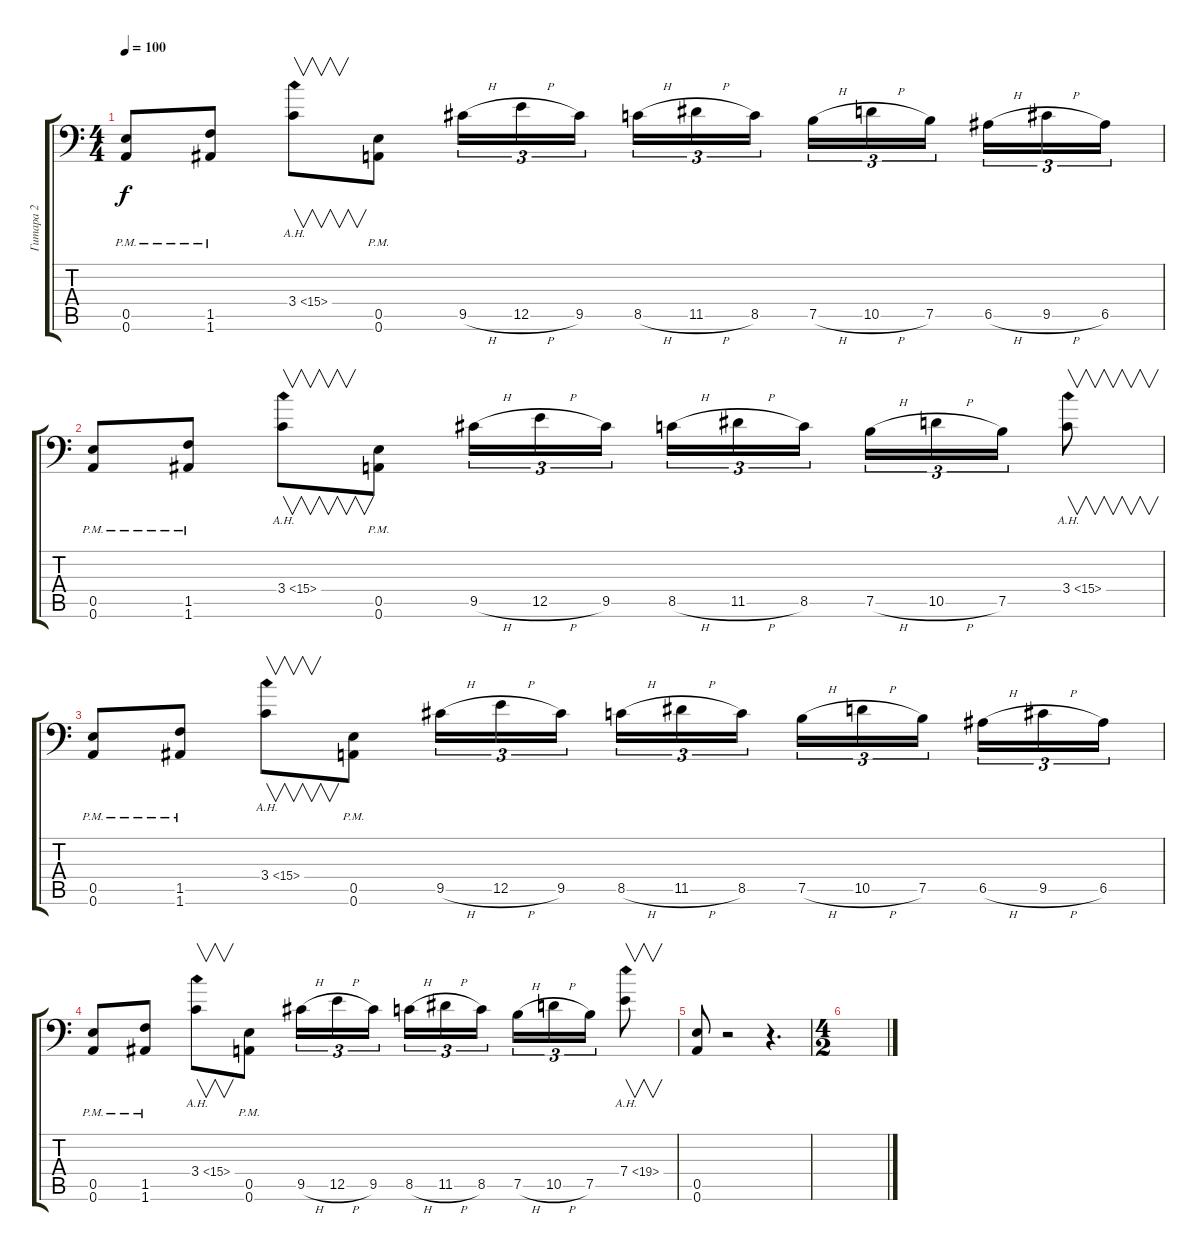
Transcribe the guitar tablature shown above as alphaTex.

\track ("Гитара 2" "Гитара 2") {instrument distortionguitar}
\staff {score tabs}
\tuning (B3 Gb3 D3 A2 E2 A1) {hide}
\ts (4 4)
\tempo 100
\clef f4
\ks c
(0.5{pm} 0.6{pm}).8{dy f} (1.5{pm} 1.6{pm}).8 3.4{ah 12}.8{v} (0.5{pm} 0.6{pm}).8 9.5{h}.16{tu (3 2)} 12.5{h}.16{tu (3 2)} 9.5.16{tu (3 2) beam splitsecondary} 8.5{h}.16{tu (3 2)} 11.5{h}.16{tu (3 2)} 8.5.16{tu (3 2)} 7.5{h}.16{tu (3 2)} 10.5{h}.16{tu (3 2)} 7.5.16{tu (3 2) beam splitsecondary} 6.5{h}.16{tu (3 2)} 9.5{h}.16{tu (3 2)} 6.5.16{tu (3 2)} |
(0.5{pm} 0.6{pm}).8 (1.5{pm} 1.6{pm}).8 3.4{ah 12}.8{v} (0.5{pm} 0.6{pm}).8 9.5{h}.16{tu (3 2)} 12.5{h}.16{tu (3 2)} 9.5.16{tu (3 2) beam splitsecondary} 8.5{h}.16{tu (3 2)} 11.5{h}.16{tu (3 2)} 8.5.16{tu (3 2)} 7.5{h}.16{tu (3 2)} 10.5{h}.16{tu (3 2)} 7.5.16{tu (3 2)} 3.4{ah 12}.8{v} |
(0.5{pm} 0.6{pm}).8 (1.5{pm} 1.6{pm}).8 3.4{ah 12}.8{v} (0.5{pm} 0.6{pm}).8 9.5{h}.16{tu (3 2)} 12.5{h}.16{tu (3 2)} 9.5.16{tu (3 2) beam splitsecondary} 8.5{h}.16{tu (3 2)} 11.5{h}.16{tu (3 2)} 8.5.16{tu (3 2)} 7.5{h}.16{tu (3 2)} 10.5{h}.16{tu (3 2)} 7.5.16{tu (3 2) beam splitsecondary} 6.5{h}.16{tu (3 2)} 9.5{h}.16{tu (3 2)} 6.5.16{tu (3 2)} |
(0.5{pm} 0.6{pm}).8 (1.5{pm} 1.6{pm}).8 3.4{ah 12}.8{v} (0.5{pm} 0.6{pm}).8 9.5{h}.16{tu (3 2)} 12.5{h}.16{tu (3 2)} 9.5.16{tu (3 2) beam splitsecondary} 8.5{h}.16{tu (3 2)} 11.5{h}.16{tu (3 2)} 8.5.16{tu (3 2)} 7.5{h}.16{tu (3 2)} 10.5{h}.16{tu (3 2)} 7.5.16{tu (3 2)} 7.4{ah 12}.8{v} |
(0.5 0.6).8 r.2 r.4{d} |
\ts (4 2)
